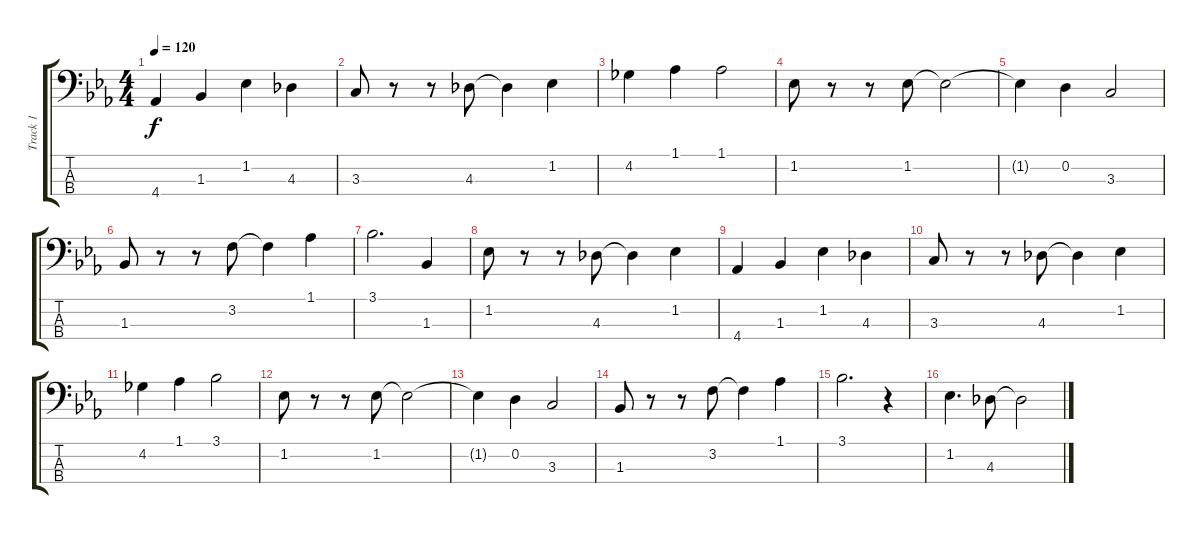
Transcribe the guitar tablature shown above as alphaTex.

\track ("Track 1" "Track 1") {instrument electricbassfinger}
\staff {score tabs}
\tuning (G2 D2 A1 E1) {hide}
\ts (4 4)
\tempo 120
\clef f4
\ks eb
4.4.4{dy f} 1.3.4 1.2.4 4.3.4 |
3.3.8 r.8 r.8 4.3.8 4.3{t}.4 1.2.4 |
4.2.4 1.1.4 1.1.2 |
1.2.8 r.8 r.8 1.2.8 1.2{t}.2 |
1.2{t}.4 0.2.4 3.3.2 |
1.3.8 r.8 r.8 3.2.8 3.2{t}.4 1.1.4 |
3.1.2{d} 1.3.4 |
1.2.8 r.8 r.8 4.3.8 4.3{t}.4 1.2.4 |
4.4.4 1.3.4 1.2.4 4.3.4 |
3.3.8 r.8 r.8 4.3.8 4.3{t}.4 1.2.4 |
4.2.4 1.1.4 3.1.2 |
1.2.8 r.8 r.8 1.2.8 1.2{t}.2 |
1.2{t}.4 0.2.4 3.3.2 |
1.3.8 r.8 r.8 3.2.8 3.2{t}.4 1.1.4 |
3.1.2{d} r.4 |
1.2.4{d} 4.3.8 4.3{t}.2
